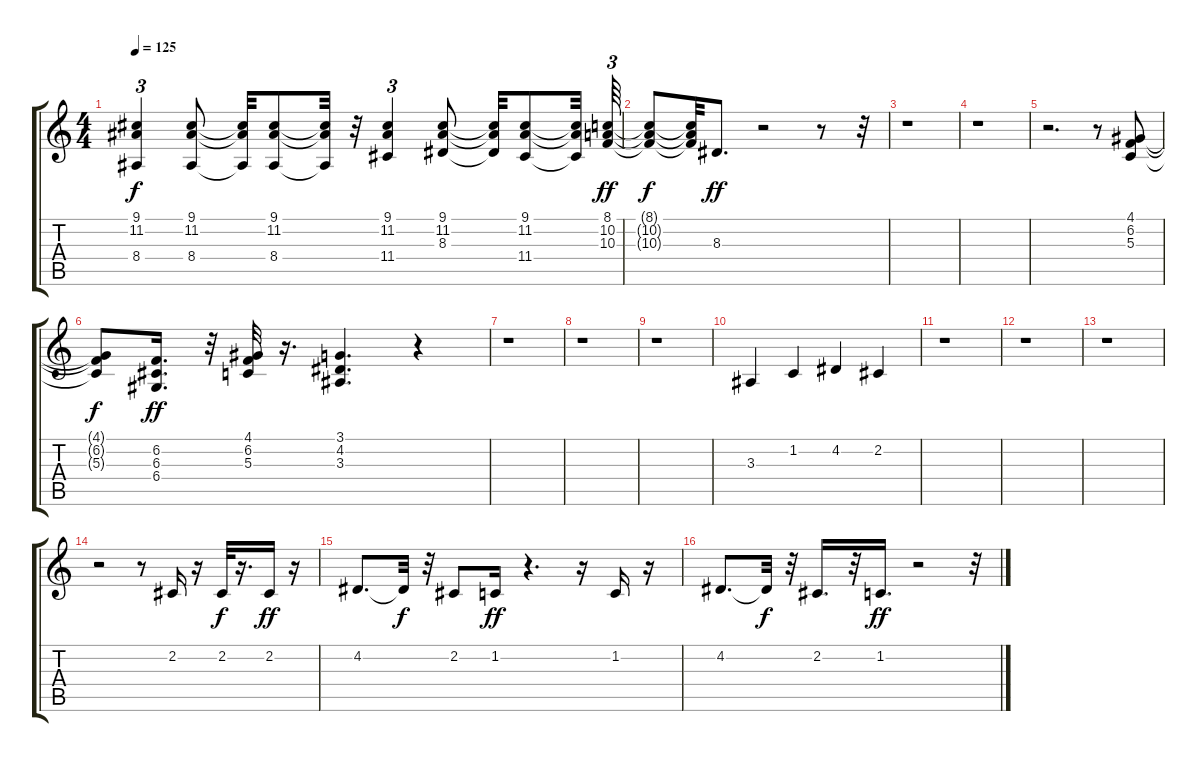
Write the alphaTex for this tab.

\track "" {instrument voiceoohs}
\staff {score tabs}
\tuning (E4 B3 G3 D3 A2 E2) {hide}
\ts (4 4)
\tempo 125
\clef g2
\ks c
(9.1 11.2 8.4).4{tu (3 2) dy f} (9.1 11.2 8.4).8 (9.1{t} 11.2{t} 8.4{t}).32 (9.1 11.2 8.4).8 (9.1{t} 11.2{t} 8.4{t}).32 r.32 (9.1 11.2 11.4).4{tu (3 2)} (9.1 11.2 8.3).8 (9.1{t} 11.2{t} 8.3{t}).32 (9.1 11.2 11.4).8 (9.1{t} 11.2{t} 11.4{t}).32 (8.1 10.2 10.3).64{tu (3 2) dy ff} |
(8.1{t} 10.2{t} 10.3{t}).8{dy f} (8.1{t} 10.2{t} 10.3{t}).32 8.3.8{d dy ff} r.2 r.8 r.32 |
r.1 |
r.1 |
r.2{d} r.8 (4.1 6.2 5.3).8 |
(4.1{t} 6.2{t} 5.3{t}).8{dy f} (6.2 6.3 6.4).16{d dy ff} r.32 (4.1 6.2 5.3).32 r.16{d} (3.1 4.2 3.3).4{d} r.4 |
r.1 |
r.1 |
r.1 |
3.3.4 1.2.4 4.2.4 2.2.4 |
r.1 |
r.1 |
r.1 |
r.2 r.8 2.2.16 r.16 2.2.32{dy f} r.16{d} 2.2.16{dy ff} r.16 |
4.2.8{d} 4.2{t}.32{dy f} r.32 2.2.8 1.2.16{dy ff} r.4{d} r.16 1.2.16 r.16 |
4.2.8{d} 4.2{t}.32{dy f} r.32 2.2.16{d} r.32 1.2.16{d dy ff} r.2 r.32
